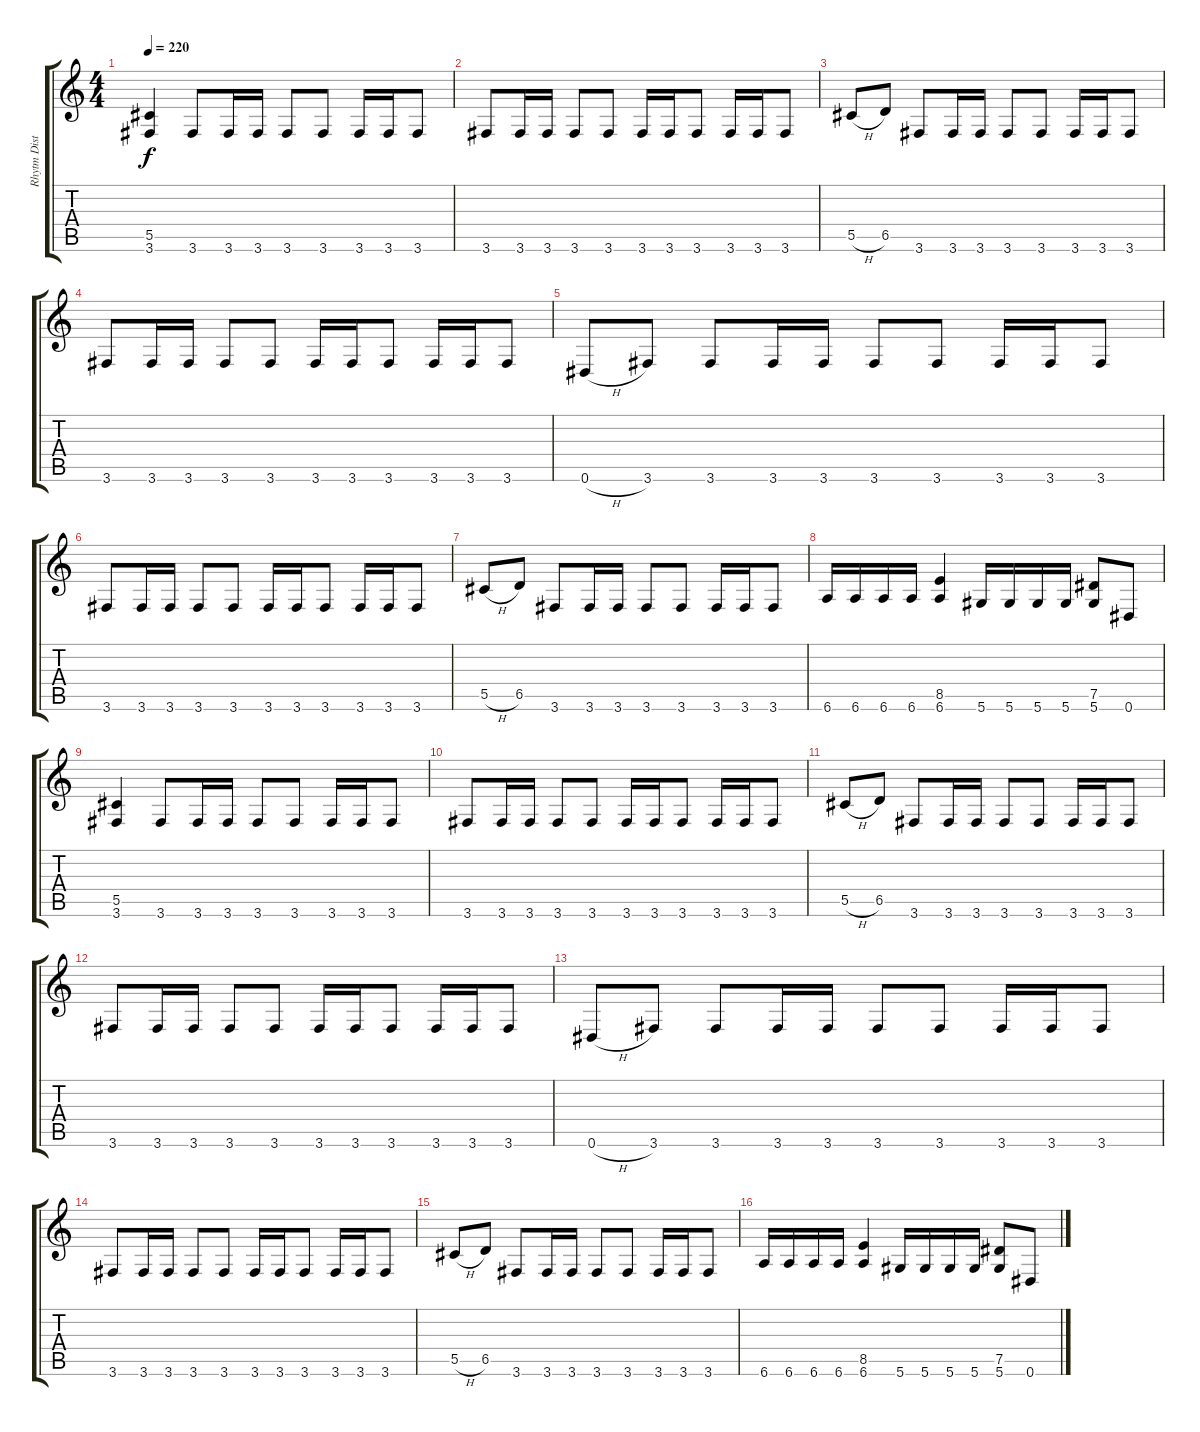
\track ("Rhytm Distortion" "Rhytm Dist") {instrument overdrivenguitar}
\staff {score tabs}
\tuning (Eb4 Bb3 Gb3 Db3 Ab2 Eb2) {hide}
\ts (4 4)
\tempo 220
\clef g2
\ks c
(5.5 3.6).4{dy f} 3.6.8 3.6.16 3.6.16 3.6.8 3.6.8 3.6.16 3.6.16 3.6.8 |
3.6.8 3.6.16 3.6.16 3.6.8 3.6.8 3.6.16 3.6.16 3.6.8 3.6.16 3.6.16 3.6.8 |
5.5{h}.8 6.5.8 3.6.8 3.6.16 3.6.16 3.6.8 3.6.8 3.6.16 3.6.16 3.6.8 |
3.6.8 3.6.16 3.6.16 3.6.8 3.6.8 3.6.16 3.6.16 3.6.8 3.6.16 3.6.16 3.6.8 |
0.6{h}.8 3.6.8 3.6.8 3.6.16 3.6.16 3.6.8 3.6.8 3.6.16 3.6.16 3.6.8 |
3.6.8 3.6.16 3.6.16 3.6.8 3.6.8 3.6.16 3.6.16 3.6.8 3.6.16 3.6.16 3.6.8 |
5.5{h}.8 6.5.8 3.6.8 3.6.16 3.6.16 3.6.8 3.6.8 3.6.16 3.6.16 3.6.8 |
6.6.16 6.6.16 6.6.16 6.6.16 (8.5 6.6).4 5.6.16 5.6.16 5.6.16 5.6.16 (7.5 5.6).8 0.6.8 |
(5.5 3.6).4 3.6.8 3.6.16 3.6.16 3.6.8 3.6.8 3.6.16 3.6.16 3.6.8 |
3.6.8 3.6.16 3.6.16 3.6.8 3.6.8 3.6.16 3.6.16 3.6.8 3.6.16 3.6.16 3.6.8 |
5.5{h}.8 6.5.8 3.6.8 3.6.16 3.6.16 3.6.8 3.6.8 3.6.16 3.6.16 3.6.8 |
3.6.8 3.6.16 3.6.16 3.6.8 3.6.8 3.6.16 3.6.16 3.6.8 3.6.16 3.6.16 3.6.8 |
0.6{h}.8 3.6.8 3.6.8 3.6.16 3.6.16 3.6.8 3.6.8 3.6.16 3.6.16 3.6.8 |
3.6.8 3.6.16 3.6.16 3.6.8 3.6.8 3.6.16 3.6.16 3.6.8 3.6.16 3.6.16 3.6.8 |
5.5{h}.8 6.5.8 3.6.8 3.6.16 3.6.16 3.6.8 3.6.8 3.6.16 3.6.16 3.6.8 |
6.6.16 6.6.16 6.6.16 6.6.16 (8.5 6.6).4 5.6.16 5.6.16 5.6.16 5.6.16 (7.5 5.6).8 0.6.8
